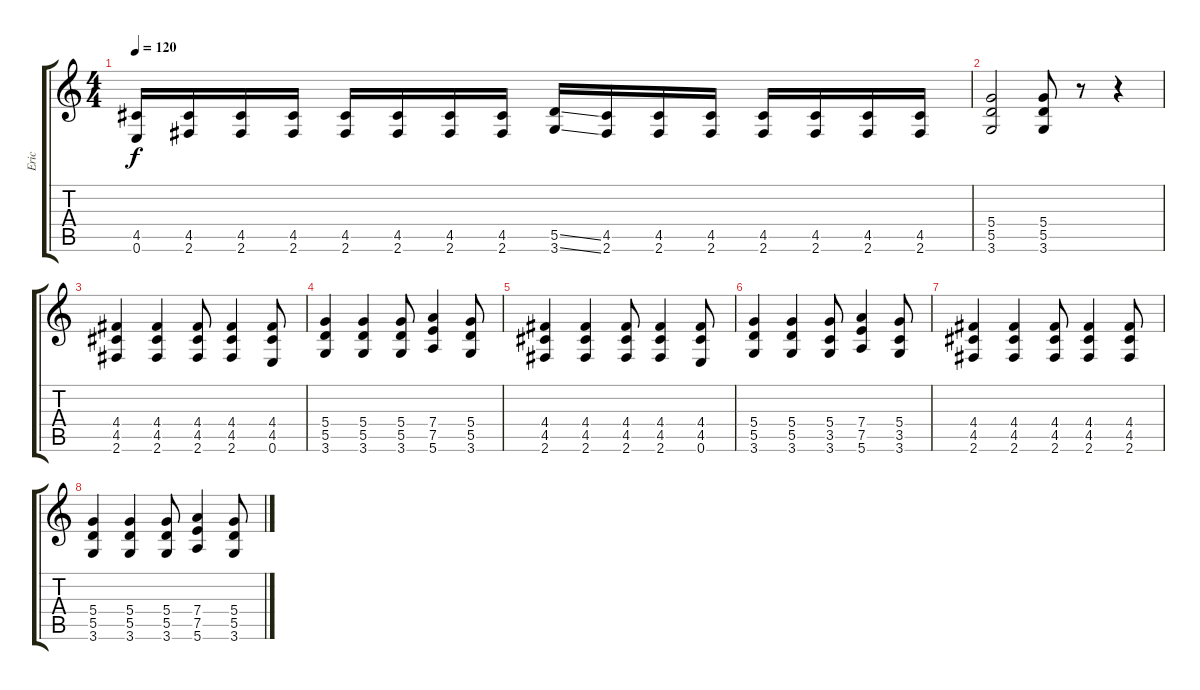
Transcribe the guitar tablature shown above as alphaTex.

\track ("Eric" "Eric") {instrument overdrivenguitar}
\staff {score tabs}
\tuning (E4 B3 G3 D3 A2 E2) {hide}
\ts (4 4)
\tempo 120
\clef g2
\ks c
(4.5 0.6).16{dy f} (4.5 2.6).16 (4.5 2.6).16 (4.5 2.6).16 (4.5 2.6).16 (4.5 2.6).16 (4.5 2.6).16 (4.5 2.6).16 (5.5{ss} 3.6{ss}).16 (4.5 2.6).16 (4.5 2.6).16 (4.5 2.6).16 (4.5 2.6).16 (4.5 2.6).16 (4.5 2.6).16 (4.5 2.6).16 |
(5.4 5.5 3.6).2 (5.4 5.5 3.6).8 r.8 r.4 |
(4.4 4.5 2.6).4 (4.4 4.5 2.6).4 (4.4 4.5 2.6).8 (4.4 4.5 2.6).4 (4.4 4.5 0.6).8 |
(5.4 5.5 3.6).4 (5.4 5.5 3.6).4 (5.4 5.5 3.6).8 (7.4 7.5 5.6).4 (5.4 5.5 3.6).8 |
(4.4 4.5 2.6).4 (4.4 4.5 2.6).4 (4.4 4.5 2.6).8 (4.4 4.5 2.6).4 (4.4 4.5 0.6).8 |
(5.4 5.5 3.6).4 (5.4 5.5 3.6).4 (5.4 3.5 3.6).8 (7.4 7.5 5.6).4 (5.4 3.5 3.6).8 |
(4.4 4.5 2.6).4 (4.4 4.5 2.6).4 (4.4 4.5 2.6).8 (4.4 4.5 2.6).4 (4.4 4.5 2.6).8 |
(5.4 5.5 3.6).4 (5.4 5.5 3.6).4 (5.4 5.5 3.6).8 (7.4 7.5 5.6).4 (5.4 5.5 3.6).8
